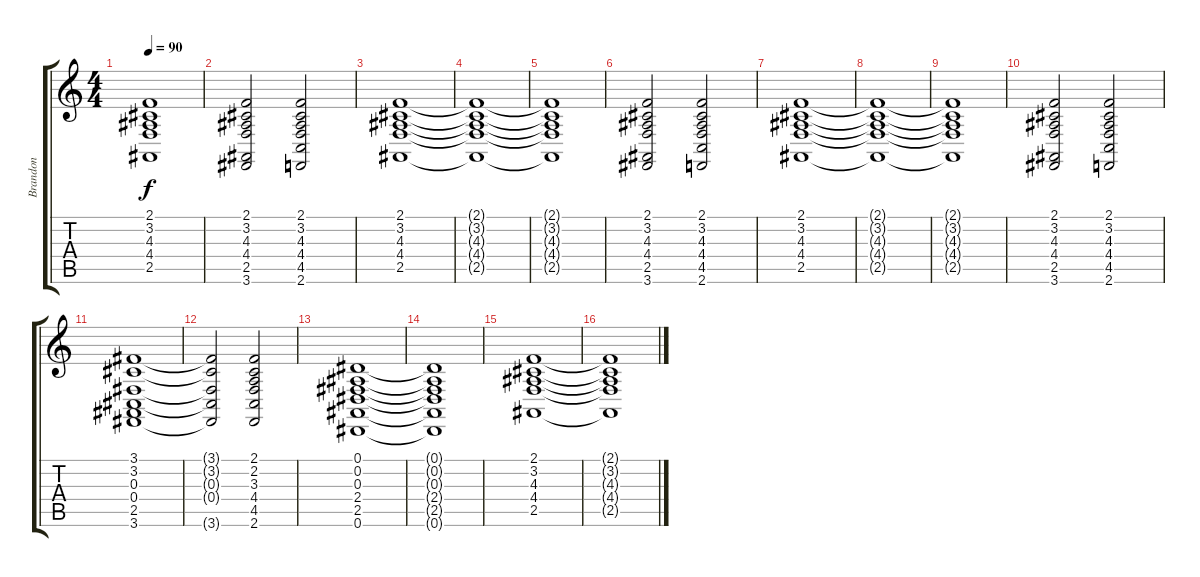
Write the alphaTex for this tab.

\track ("Brandon" "Brandon") {instrument pad8sweep}
\staff {score tabs}
\tuning (Eb4 Bb3 Gb3 Db3 Ab2 Eb2) {hide}
\ts (4 4)
\tempo 90
\clef g2
\ks c
(2.1{t} 3.2{t} 4.3{t} 4.4{t} 2.5{t}).1{dy f} |
(2.1 3.2 4.3 4.4 2.5 3.6).2 (2.1 3.2 4.3 4.4 4.5 2.6).2 |
(2.1 3.2 4.3 4.4 2.5).1 |
(2.1{t} 3.2{t} 4.3{t} 4.4{t} 2.5{t}).1 |
(2.1{t} 3.2{t} 4.3{t} 4.4{t} 2.5{t}).1 |
(2.1 3.2 4.3 4.4 2.5 3.6).2 (2.1 3.2 4.3 4.4 4.5 2.6).2 |
(2.1 3.2 4.3 4.4 2.5).1 |
(2.1{t} 3.2{t} 4.3{t} 4.4{t} 2.5{t}).1 |
(2.1{t} 3.2{t} 4.3{t} 4.4{t} 2.5{t}).1 |
(2.1 3.2 4.3 4.4 2.5 3.6).2 (2.1 3.2 4.3 4.4 4.5 2.6).2 |
(3.1 3.2 0.3 0.4 2.5 3.6).1 |
(3.1{t} 3.2{t} 0.3{t} 0.4{t} 3.6{t}).2 (2.1 2.2 3.3 4.4 4.5 2.6).2 |
(0.1 0.2 0.3 2.4 2.5 0.6).1 |
(0.1{t} 0.2{t} 0.3{t} 2.4{t} 2.5{t} 0.6{t}).1 |
(2.1 3.2 4.3 4.4 2.5).1 |
(2.1{t} 3.2{t} 4.3{t} 4.4{t} 2.5{t}).1
